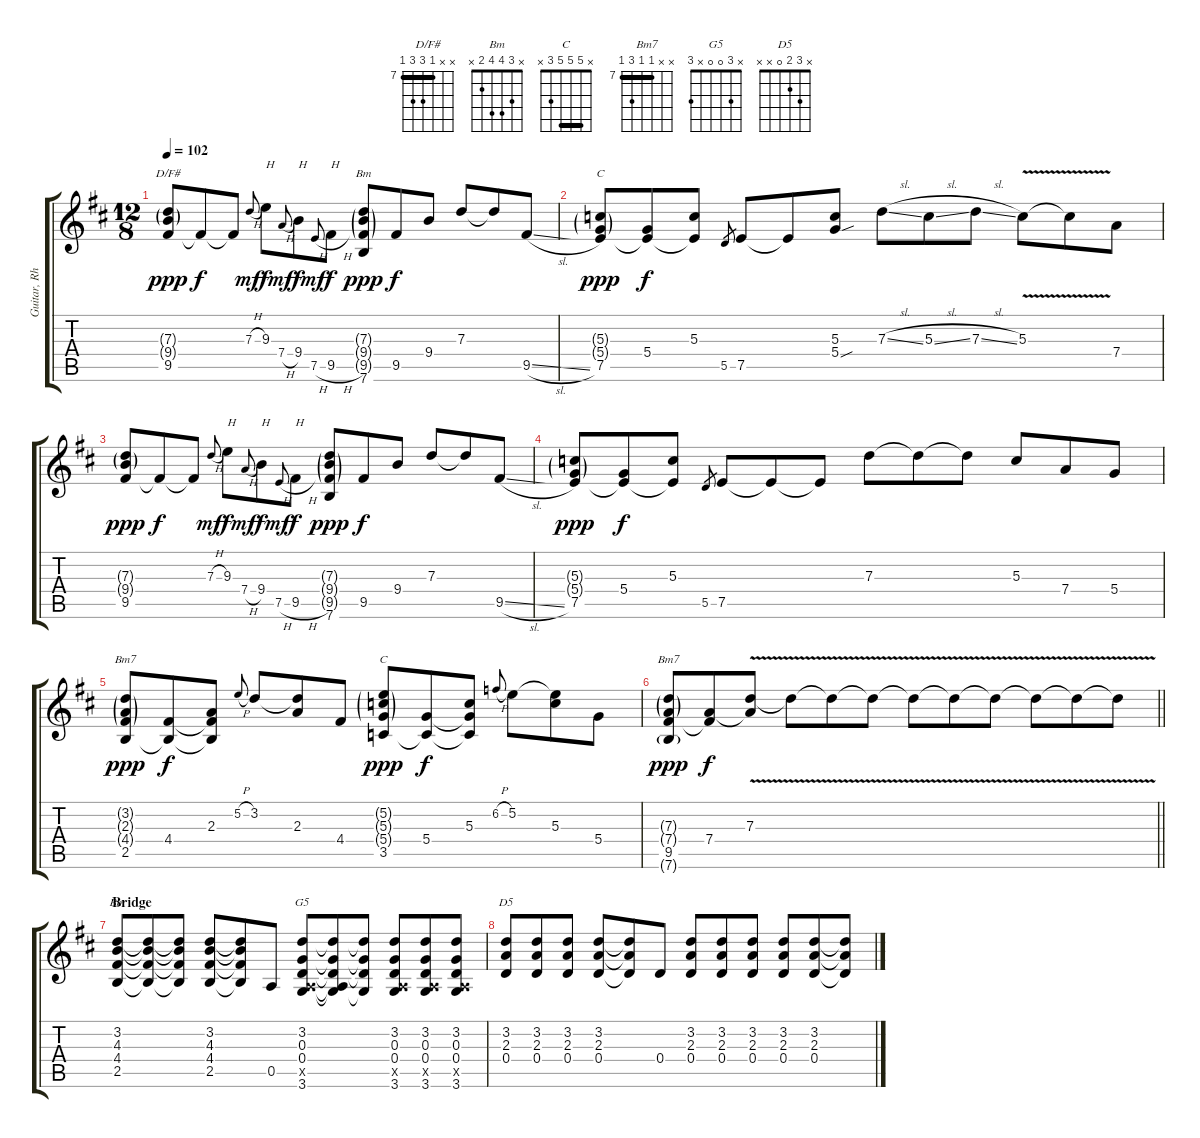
\track ("Guitar, Rhythm" "Guitar, Rh") {instrument distortionguitar}
\staff {score tabs}
\tuning (E4 B3 G3 D3 A2 E2) {hide}
\chord ("D/F#" x x 7 9 9 7) {firstfret 7 barre 7}
\chord ("Bm" x x 7 9 9 7) {firstfret 7 barre 7}
\chord ("C" x x 5 5 7 8) {firstfret 5 barre 5}
\chord ("Bm7" x 3 2 4 2 x) {barre 2}
\chord ("C" x 5 5 5 3 x) {barre 5}
\chord ("Bm7" x x 7 7 9 7) {firstfret 7 barre 7}
\chord ("Bm" x 3 4 4 2 x)
\chord ("G5" x 3 0 0 x 3)
\chord ("D5" x 3 2 0 x x)
\ts (12 8)
\tempo 102
\clef g2
\ks d
(7.3{g} 9.4{g} 9.5).8{ch "D/F#" dy ppp} 9.5{t}.8{dy f} 9.5{t}.8 7.3{h}.8{gr onbeat dy mf} 9.3.8{txt "H" dy f} 7.4{h}.8{gr onbeat dy mf} 9.4.8{txt "H" dy f} 7.5{h}.8{gr onbeat dy mf} 9.5{h}.8{txt "H" dy f} (7.3{g} 9.4{g} 9.5{g} 7.6).8{ch "Bm" dy ppp} 9.5.8{dy f} 9.4.8 7.3.8 7.3{t}.8 9.5{sl}.8 |
(5.3{g} 5.4{g} 7.5).8{ch "C" dy ppp} (5.4 7.5{t}).8{dy f} (5.3 7.5{t}).8 5.5.8{gr} 7.5.8 7.5{t}.8 (5.3 5.4{sou}).8 7.3{sl}.8 5.3{sl}.8 7.3{sl}.8 5.3{v}.8 5.3{v t}.8 7.4.8 |
(7.3{g} 9.4{g} 9.5).8{dy ppp} 9.5{t}.8{dy f} 9.5{t}.8 7.3{h}.8{gr onbeat dy mf} 9.3.8{txt "H" dy f} 7.4{h}.8{gr onbeat dy mf} 9.4.8{txt "H" dy f} 7.5{h}.8{gr onbeat dy mf} 9.5{h}.8{txt "H" dy f} (7.3{g} 9.4{g} 9.5{g} 7.6).8{dy ppp} 9.5.8{dy f} 9.4.8 7.3.8 7.3{t}.8 9.5{sl}.8 |
(5.3{g} 5.4{g} 7.5).8{dy ppp} (5.4 7.5{t}).8{dy f} (5.3 7.5{t}).8 5.5.8{gr} 7.5.8 7.5{t}.8 7.5{t}.8 7.3.8 7.3{t}.8 7.3{t}.8 5.3.8 7.4.8 5.4.8 |
(3.2{g} 2.3{g} 4.4{g} 2.5).8{ch "Bm7" dy ppp} (4.4 2.5{t}).8{dy f} (2.3 4.4{t} 2.5{t}).8 5.2{h}.8{gr onbeat} 3.2.8 (3.2{t} 2.3).8 4.4.8 (5.2{g} 5.3{g} 5.4{g} 3.5).8{ch "C" dy ppp} (5.4 3.5{t}).8{dy f} (5.3 5.4{t} 3.5{t}).8 6.2{h}.8{gr onbeat} 5.2.8 (5.2{t} 5.3).8 5.4.8 |
\barLineRight lightlight
(7.3{g} 7.4{g} 9.5 7.6{g}).8{ch "Bm7" dy ppp} (7.4 9.5{t}).8{dy f} (7.3{v} 7.4{t}).8 7.3{v t}.8 7.3{v t}.8 7.3{v t}.8 7.3{v t}.8 7.3{v t}.8 7.3{v t}.8 7.3{v t}.8 7.3{v t}.8 7.3{v t}.8 |
\section ("" "Bridge")
(3.2 4.3 4.4 2.5).8{ch "Bm"} (3.2{t} 4.3{t} 4.4{t} 2.5{t}).8 (3.2{t} 4.3{t} 4.4{t} 2.5{t}).8 (3.2 4.3 4.4 2.5).8 (3.2{t} 4.3{t} 4.4{t} 2.5{t}).8 0.5.8 (3.2 0.3 0.4 0.5{x} 3.6).8{ch "G5"} (3.2{t} 0.3{t} 0.4{t} 0.5{t} 3.6{t}).8 (3.2{t} 0.3{t} 0.4{t} 3.6{t}).8 (3.2 0.3 0.4 0.5{x} 3.6).8 (3.2 0.3 0.4 0.5{x} 3.6).8 (3.2 0.3 0.4 0.5{x} 3.6).8 |
(3.2 2.3 0.4).8{ch "D5"} (3.2 2.3 0.4).8 (3.2 2.3 0.4).8 (3.2 2.3 0.4).8 (3.2{t} 2.3{t} 0.4{t}).8 0.4.8 (3.2 2.3 0.4).8 (3.2 2.3 0.4).8 (3.2 2.3 0.4).8 (3.2 2.3 0.4).8 (3.2 2.3 0.4).8 (3.2{t} 2.3{t} 0.4{t}).8
